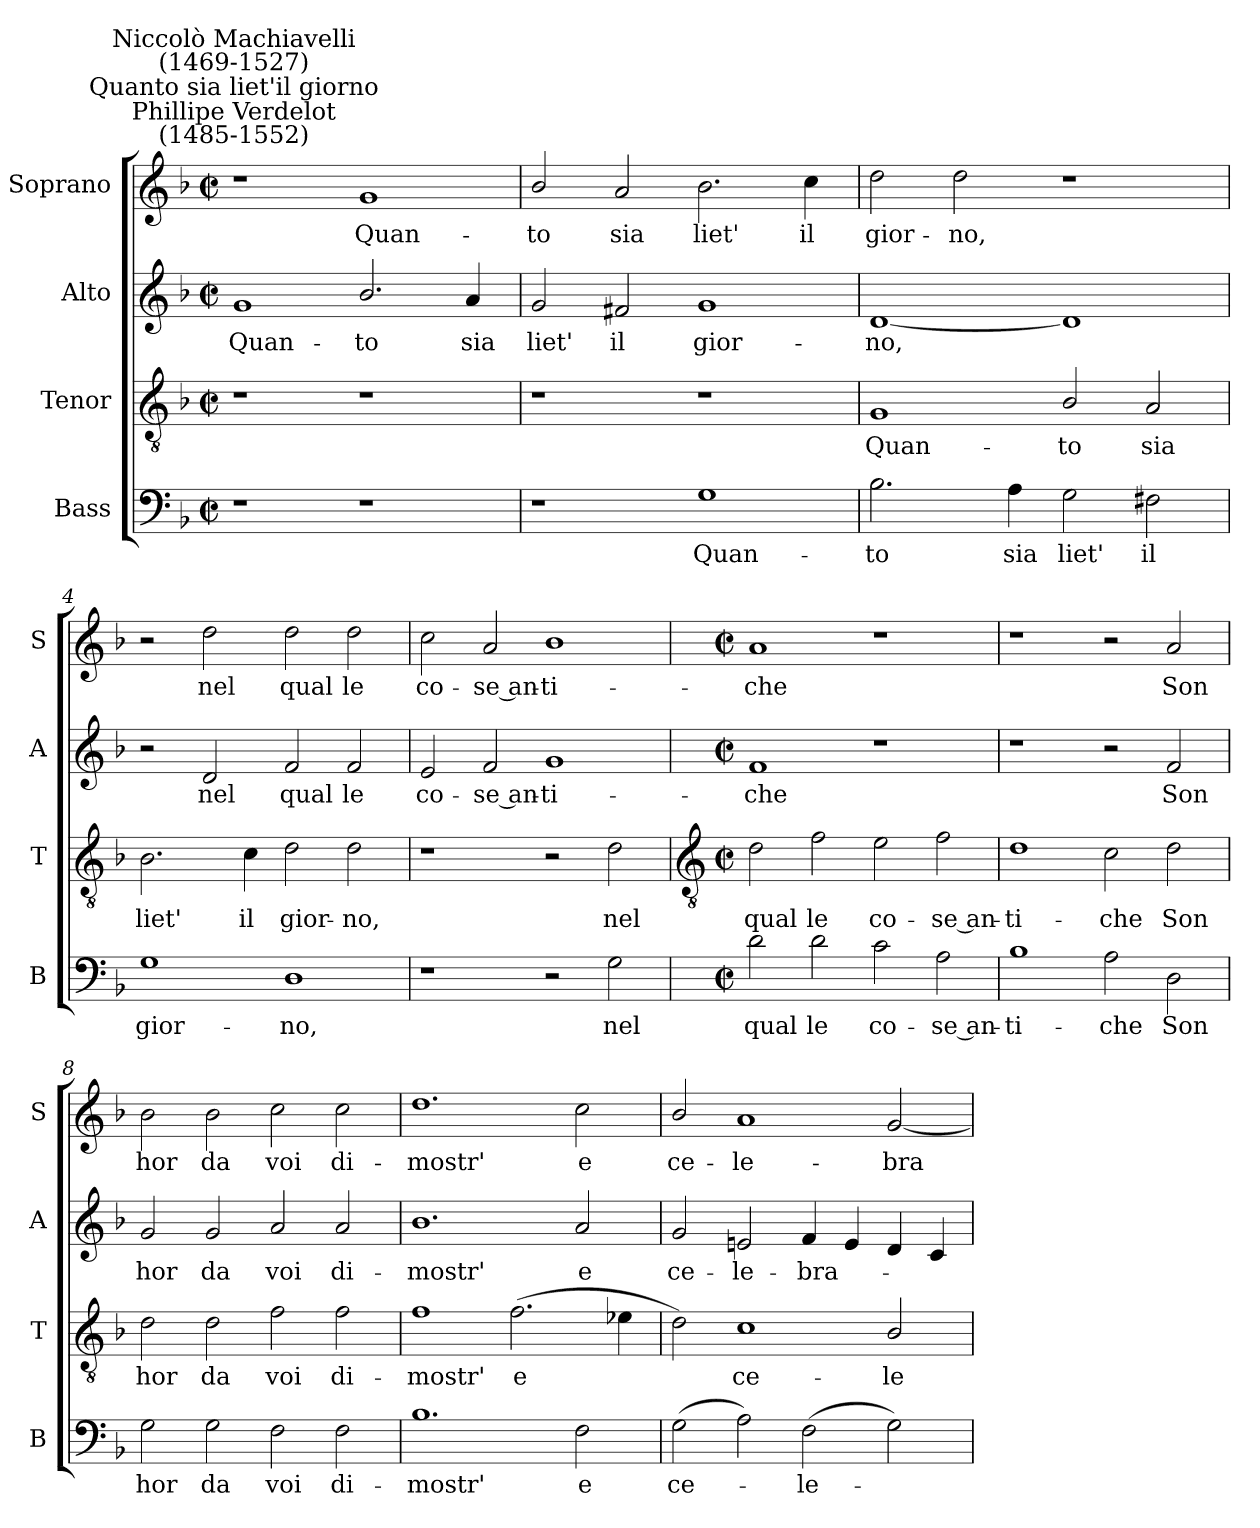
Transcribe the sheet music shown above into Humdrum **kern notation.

**kern	**text	**kern	**text	**kern	**text	**kern	**text
*part4	*part4	*part3	*part3	*part2	*part2	*part1	*part1
*staff4	*staff4	*staff3	*staff3	*staff2	*staff2	*staff1	*staff1
*I"Bass	*	*I"Tenor	*	*I"Alto	*	*I"Soprano	*
*I'B	*	*I'T	*	*I'A	*	*I'S	*
*clefF4	*	*clefGv2	*	*clefG2	*	*clefG2	*
*k[b-]	*	*k[b-]	*	*k[b-]	*	*k[b-]	*
*F:	*	*F:	*	*F:	*	*F:	*
*M4/2	*	*M4/2	*	*M4/2	*	*M4/2	*
*met(c|)	*	*met(c|)	*	*met(c|)	*	*met(c|)	*
=1	=1	=1	=1	=1	=1	=1	=1
!	!	!	!	!	!	!LO:TX:a:cj:t=Phillipe Verdelot\n(1485-1552)	!
!	!	!	!	!	!	!LO:TX:a:cj:t=Quanto sia liet'il giorno	!
!	!	!	!	!	!	!LO:TX:a:cj:t=Niccolò Machiavelli\n(1469-1527)	!
!	!	!	!	!	!LO:LY:b	!	!
1r	.	1r	.	1g	Quan-	1r	.
!	!	!	!	!	!LO:LY:b	!	!LO:LY:b
1r	.	1r	.	2.b-/	-to	1g	Quan-
!	!	!	!	!	!LO:LY:b	!	!
.	.	.	.	4a	sia	.	.
=2	=2	=2	=2	=2	=2	=2	=2
!	!	!	!	!	!LO:LY:b	!	!LO:LY:b
1r	.	1r	.	2g	liet'	2b-/	-to
!	!	!	!	!	!LO:LY:b	!	!LO:LY:b
.	.	.	.	2f#X	il	2a	sia
!	!LO:LY:b	!	!	!	!LO:LY:b	!	!LO:LY:b
1G	Quan-	1r	.	1g	gior-	2.b-	liet'
!	!	!	!	!	!	!	!LO:LY:b
.	.	.	.	.	.	4cc	il
=3	=3	=3	=3	=3	=3	=3	=3
!	!LO:LY:b	!	!LO:LY:b	!	!LO:LY:b	!	!LO:LY:b
2.B-	-to	1G	Quan-	[1d	-no,	2dd	gior-
!	!	!	!	!	!	!	!LO:LY:b
.	.	.	.	.	.	2dd	-no,
!	!LO:LY:b	!	!	!	!	!	!
4A	sia	.	.	.	.	.	.
!	!LO:LY:b	!	!LO:LY:b	!	!	!	!
2G	liet'	2B-/	-to	1d]	.	1r	.
!	!LO:LY:b	!	!LO:LY:b	!	!	!	!
2F#X	il	2A	sia	.	.	.	.
=4	=4	=4	=4	=4	=4	=4	=4
!	!LO:LY:b	!	!LO:LY:b	!	!	!	!
1G	gior-	2.B-	liet'	2r	.	2r	.
!	!	!	!	!	!LO:LY:b	!	!LO:LY:b
.	.	.	.	2d	nel	2dd	nel
!	!	!	!LO:LY:b	!	!	!	!
.	.	4c	il	.	.	.	.
!	!LO:LY:b	!	!LO:LY:b	!	!LO:LY:b	!	!LO:LY:b
1D	-no,	2d	gior-	2f	qual	2dd	qual
!	!	!	!LO:LY:b	!	!LO:LY:b	!	!LO:LY:b
.	.	2d	-no,	2f	le	2dd	le
=5	=5	=5	=5	=5	=5	=5	=5
!	!	!	!	!	!LO:LY:b	!	!LO:LY:b
1r	.	1r	.	2e	co-	2cc	co-
!	!	!	!	!	!LO:LY:b	!	!LO:LY:b
.	.	.	.	2f	-se an-	2a	-se an-
!	!	!	!	!	!LO:LY:b	!	!LO:LY:b
2r	.	2r	.	1g	-ti-	1b-	-ti-
!	!LO:LY:b	!	!LO:LY:b	!	!	!	!
2G	nel	2d	nel	.	.	.	.
!!LO:LB:g=z
=6	=6	=6	=6	=6	=6	=6	=6
*	*	*clefGv2	*	*	*	*	*
*M4/2	*	*M4/2	*	*M4/2	*	*M4/2	*
*met(c|)	*	*met(c|)	*	*met(c|)	*	*met(c|)	*
!	!LO:LY:b	!	!LO:LY:b	!	!LO:LY:b	!	!LO:LY:b
2d	qual	2d	qual	1f	-che	1a	-che
!	!LO:LY:b	!	!LO:LY:b	!	!	!	!
2d	le	2f	le	.	.	.	.
!	!LO:LY:b	!	!LO:LY:b	!	!	!	!
2c	co-	2e	co-	1r	.	1r	.
!	!LO:LY:b	!	!LO:LY:b	!	!	!	!
2A	-se an-	2f	-se an-	.	.	.	.
=7	=7	=7	=7	=7	=7	=7	=7
!	!LO:LY:b	!	!LO:LY:b	!	!	!	!
1B-	-ti-	1d	-ti-	1r	.	1r	.
!	!LO:LY:b	!	!LO:LY:b	!	!	!	!
2A	-che	2c	-che	2r	.	2r	.
!	!LO:LY:b	!	!LO:LY:b	!	!LO:LY:b	!	!LO:LY:b
2D	Son	2d	Son	2f	Son	2a	Son
=8	=8	=8	=8	=8	=8	=8	=8
!	!LO:LY:b	!	!LO:LY:b	!	!LO:LY:b	!	!LO:LY:b
2G	hor	2d	hor	2g	hor	2b-	hor
!	!LO:LY:b	!	!LO:LY:b	!	!LO:LY:b	!	!LO:LY:b
2G	da	2d	da	2g	da	2b-	da
!	!LO:LY:b	!	!LO:LY:b	!	!LO:LY:b	!	!LO:LY:b
2F	voi	2f	voi	2a	voi	2cc	voi
!	!LO:LY:b	!	!LO:LY:b	!	!LO:LY:b	!	!LO:LY:b
2F	di-	2f	di-	2a	di-	2cc	di-
=9	=9	=9	=9	=9	=9	=9	=9
!	!LO:LY:b	!	!LO:LY:b	!	!LO:LY:b	!	!LO:LY:b
1.B-	-mostr'	1f	-mostr'	1.b-	-mostr'	1.dd	-mostr'
!	!	!	!LO:LY:b	!	!	!	!
.	.	(>2.f	e	.	.	.	.
!	!LO:LY:b	!	!	!	!LO:LY:b	!	!LO:LY:b
2F	e	.	.	2a	e	2cc	e
.	.	4e-X	.	.	.	.	.
=10	=10	=10	=10	=10	=10	=10	=10
!	!LO:LY:b	!	!	!	!LO:LY:b	!	!LO:LY:b
(>2G	ce-	2d)	.	2g	ce-	2b-/	ce-
!	!	!	!LO:LY:b	!	!LO:LY:b	!	!LO:LY:b
2A)	.	1c	ce-	2en	-le-	1a	-le-
!	!LO:LY:b	!	!	!	!LO:LY:b	!	!
(>2F	le-	.	.	4f	-bra-	.	.
.	.	.	.	4e	.	.	.
!	!	!	!LO:LY:b	!	!	!	!LO:LY:b
2G)	.	2B-/	-le-	4d	.	[2g	-bra-
.	.	.	.	4c	.	.	.
=	=	=	=	=	=	=	=
*-	*-	*-	*-	*-	*-	*-	*-
